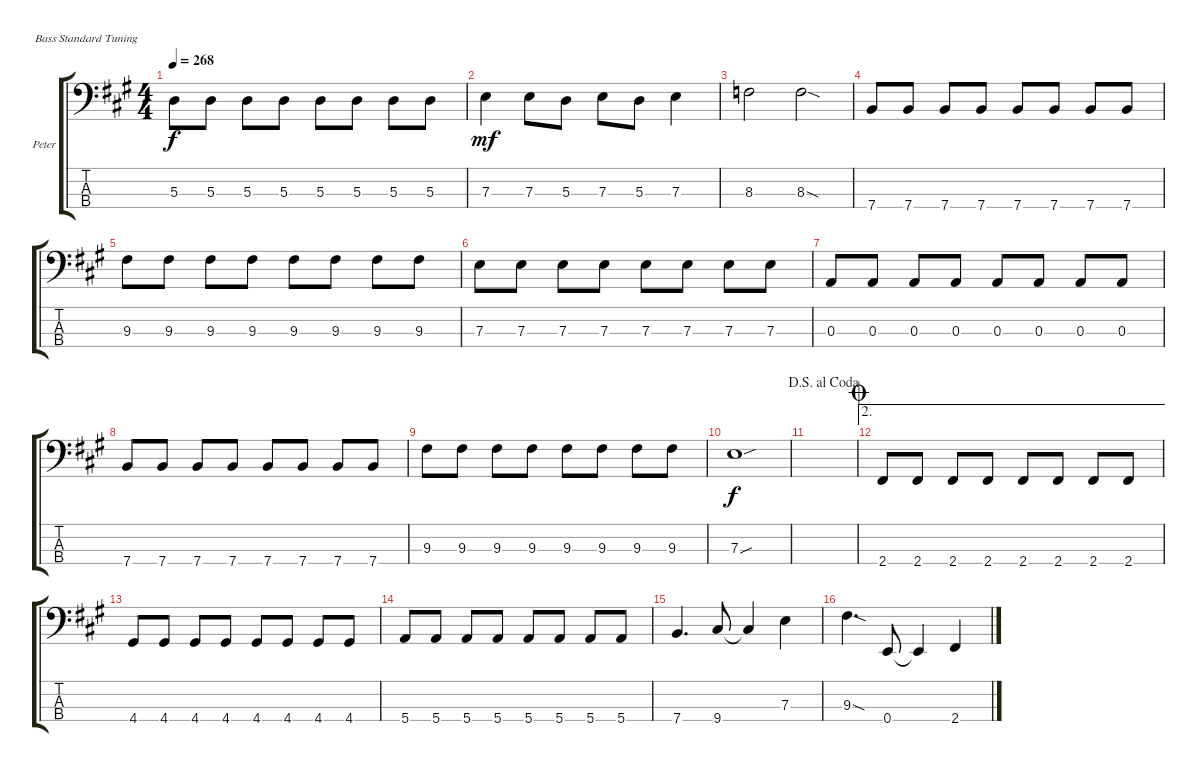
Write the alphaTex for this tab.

\defaultSystemsLayout 4
\bracketExtendMode groupsimilarinstruments
\firstSystemTrackNameOrientation horizontal
\otherSystemsTrackNameOrientation horizontal
\track ("Peter Baltes" "Peter") {instrument electricbassfinger}
\staff {score tabs}
\tuning (G2 D2 A1 E1)
\ts (4 4)
\tempo 268
\clef f4
\ks a
5.3.8{dy f} 5.3.8 5.3.8 5.3.8 5.3.8 5.3.8 5.3.8 5.3.8 |
7.3.4{dy mf} 7.3.8 5.3.8 7.3.8 5.3.8 7.3.4 |
8.3.2 8.3{sod}.2 |
7.4.8 7.4.8 7.4.8 7.4.8 7.4.8 7.4.8 7.4.8 7.4.8 |
9.3.8 9.3.8 9.3.8 9.3.8 9.3.8 9.3.8 9.3.8 9.3.8 |
7.3.8 7.3.8 7.3.8 7.3.8 7.3.8 7.3.8 7.3.8 7.3.8 |
0.3.8 0.3.8 0.3.8 0.3.8 0.3.8 0.3.8 0.3.8 0.3.8 |
7.4.8 7.4.8 7.4.8 7.4.8 7.4.8 7.4.8 7.4.8 7.4.8 |
9.3.8 9.3.8 9.3.8 9.3.8 9.3.8 9.3.8 9.3.8 9.3.8 |
7.3{sou}.1{dy f} |
\jump dalsegnoalcoda
|
\ae 2
\jump coda
2.4.8 2.4.8 2.4.8 2.4.8 2.4.8 2.4.8 2.4.8 2.4.8 |
4.4.8 4.4.8 4.4.8 4.4.8 4.4.8 4.4.8 4.4.8 4.4.8 |
5.4.8 5.4.8 5.4.8 5.4.8 5.4.8 5.4.8 5.4.8 5.4.8 |
7.4.4{d} 9.4.8 9.4{t}.4 7.3.4 |
9.3{sod}.4{d} 0.4.8 0.4{t}.4 2.4.4
